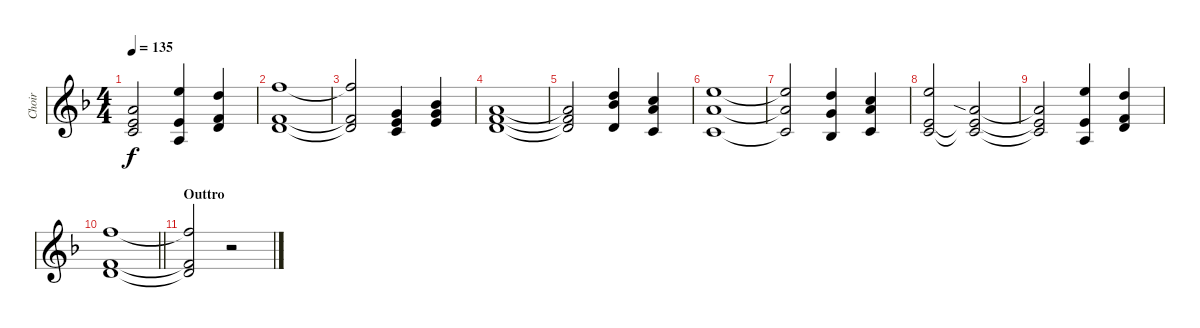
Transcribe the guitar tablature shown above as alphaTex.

\track ("Choir" "Choir") {instrument choiraahs}
\staff {score}
\tuning (E4 B3 G3 D3 A2 D2) {hide}
\ts (4 4)
\tempo 135
\clef g2
\ks dminor
(5.1{t} 5.2{t} 5.3{t}).2{dy f} (12.1 5.2 2.3).4 (10.1 6.2 7.3).4 |
(13.1 6.2 7.3).1 |
(13.1{t} 6.2{t} 7.3{t}).2 (3.1 5.2 5.3).4 (6.1 8.2 9.3).4 |
(5.1 6.2 7.3).1 |
(5.1{t} 6.2{t} 7.3{t}).2 (10.1 11.2 7.3).4 (8.1 10.2 5.3).4 |
(12.1 10.2 5.3).1 |
(12.1{t} 10.2{t} 5.3{t}).2 (10.1 8.2 3.3).4 (8.1 10.2 5.3).4 |
(12.1 5.2 5.3).2 (5.1{sia} 5.2{t} 5.3{t}).2 |
(5.1{t} 5.2{t} 5.3{t}).2 (12.1 5.2 2.3).4 (10.1 6.2 7.3).4 |
\barLineRight lightlight
(13.1 6.2 7.3).1 |
\section ("" "Outtro")
(13.1{t} 6.2{t} 7.3{t}).2 r.2
